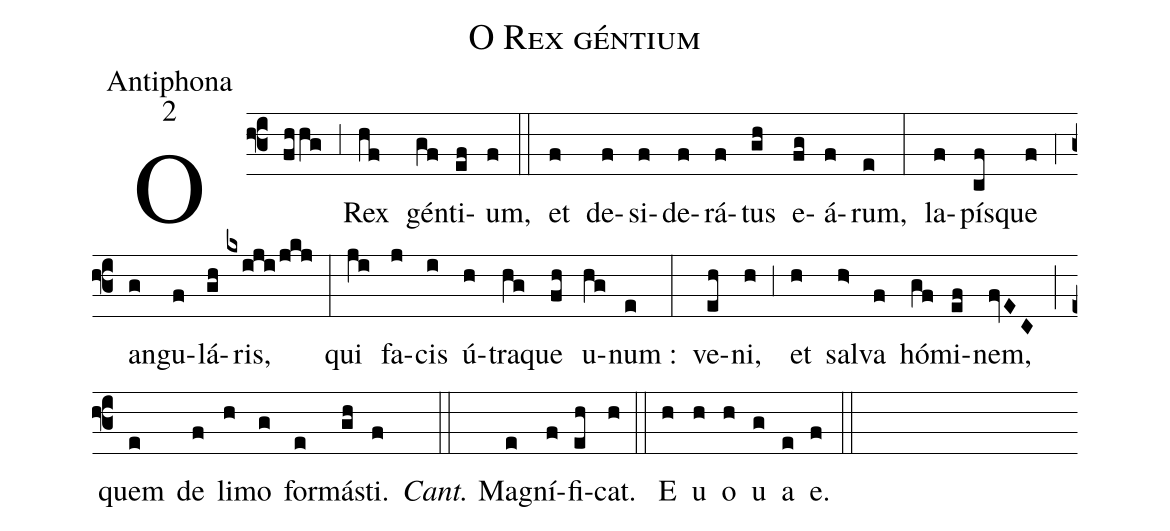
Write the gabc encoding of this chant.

name:O Rex géntium;
office-part:Antiphona;
mode:2;
%%
(f3) O(fhhg) (,3) Rex(hf) gén(gf)ti(ef)um,(f) (::) et(f) de(f)si(f)de(f)rá(f)tus(gh) e(fg)á(f)rum,(e) (:)
la(f)pís(cf)que(f) (,4) an(g)gu(f)lá(gh)ris,(kxiji/jkj) (:)
qui(ji) fa(j)cis(i) ú(h)tra(hg)que(fh) u(hg)num :(e) (:)
ve(eh)ni,(h) (,3) et(h) sal(h>)va(f) hó(gf)mi(ef)nem,(fvEC) (;)
quem(e) de(f) li(h)mo(g) for(e)má(gh)sti.(f) (::)

<i>Cant.</i> M{a}(e)gní(f)fi(eh)cat.(h) (::)
<eu> E(h) u(h) o(h) u(g) a(e) e.(f) </eu>(::)
